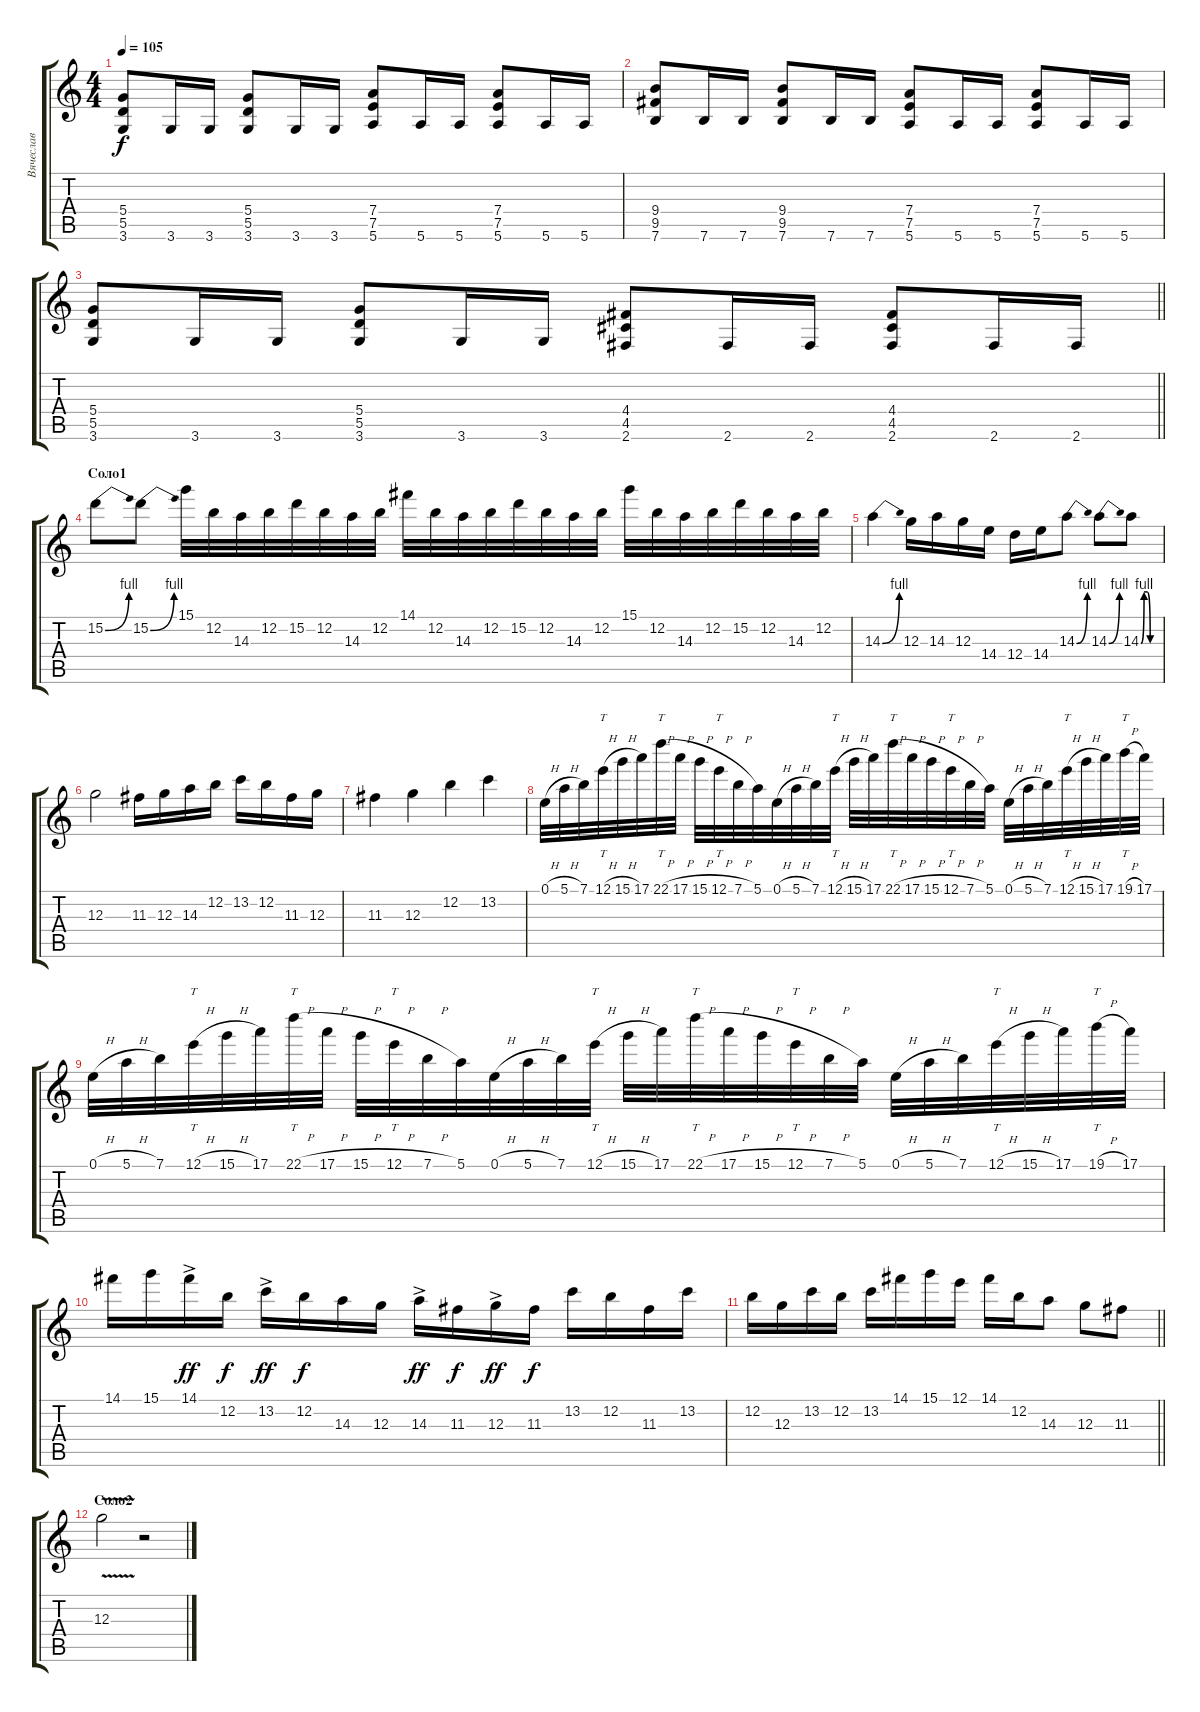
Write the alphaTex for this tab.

\track ("Вячеслав" "Вячеслав") {instrument distortionguitar}
\staff {score tabs}
\tuning (E4 B3 G3 D3 A2 E2) {hide}
\ts (4 4)
\tempo 105
\clef g2
\ks c
(5.4 5.5 3.6).8{dy f} 3.6.16 3.6.16 (5.4 5.5 3.6).8 3.6.16 3.6.16 (7.4 7.5 5.6).8 5.6.16 5.6.16 (7.4 7.5 5.6).8 5.6.16 5.6.16 |
(9.4 9.5 7.6).8 7.6.16 7.6.16 (9.4 9.5 7.6).8 7.6.16 7.6.16 (7.4 7.5 5.6).8 5.6.16 5.6.16 (7.4 7.5 5.6).8 5.6.16 5.6.16 |
\barLineRight lightlight
(5.4 5.5 3.6).8 3.6.16 3.6.16 (5.4 5.5 3.6).8 3.6.16 3.6.16 (4.4 4.5 2.6).8 2.6.16 2.6.16 (4.4 4.5 2.6).8 2.6.16 2.6.16 |
\section ("" "Соло1")
15.2{be (bend 0 0 60 4)}.8 15.2{be (bend 0 0 60 4)}.8 15.1.32 12.2.32 14.3.32 12.2.32 15.2.32 12.2.32 14.3.32 12.2.32 14.1.32 12.2.32 14.3.32 12.2.32 15.2.32 12.2.32 14.3.32 12.2.32 15.1.32 12.2.32 14.3.32 12.2.32 15.2.32 12.2.32 14.3.32 12.2.32 |
14.3{be (bend 0 0 60 4)}.4 12.3.16 14.3.16 12.3.16 14.4.16 12.4.16 14.4.16 14.3{be (bend 0 0 60 4)}.8 14.3{be (bend 0 0 60 4)}.8 14.3{be (custom 0 0 10 4 20 4 30 0 60 0)}.8 |
12.3.2 11.3.16 12.3.16 14.3.16 12.2.16 13.2.16 12.2.16 11.3.16 12.3.16 |
11.3.4 12.3.4 12.2.4 13.2.4 |
0.1{h}.32 5.1{h}.32 7.1.32 12.1{h}.32{tt} 15.1{h}.32 17.1.32 22.1{h}.32{tt} 17.1{h}.32 15.1{h}.32 12.1{h}.32{tt} 7.1{h}.32 5.1.32 0.1{h}.32 5.1{h}.32 7.1.32 12.1{h}.32{tt} 15.1{h}.32 17.1.32 22.1{h}.32{tt} 17.1{h}.32 15.1{h}.32 12.1{h}.32{tt} 7.1{h}.32 5.1.32 0.1{h}.32 5.1{h}.32 7.1.32 12.1{h}.32{tt} 15.1{h}.32 17.1.32 19.1{h}.32{tt} 17.1.32 |
0.1{h}.32 5.1{h}.32 7.1.32 12.1{h}.32{tt} 15.1{h}.32 17.1.32 22.1{h}.32{tt} 17.1{h}.32 15.1{h}.32 12.1{h}.32{tt} 7.1{h}.32 5.1.32 0.1{h}.32 5.1{h}.32 7.1.32 12.1{h}.32{tt} 15.1{h}.32 17.1.32 22.1{h}.32{tt} 17.1{h}.32 15.1{h}.32 12.1{h}.32{tt} 7.1{h}.32 5.1.32 0.1{h}.32 5.1{h}.32 7.1.32 12.1{h}.32{tt} 15.1{h}.32 17.1.32 19.1{h}.32{tt} 17.1.32 |
14.1.16 15.1.16 14.1{ac}.16{dy ff} 12.2.16{dy f} 13.2{ac}.16{dy ff} 12.2.16{dy f} 14.3.16 12.3.16 14.3{ac}.16{dy ff} 11.3.16{dy f} 12.3{ac}.16{dy ff} 11.3.16{dy f} 13.2.16 12.2.16 11.3.16 13.2.16 |
\barLineRight lightlight
12.2.16 12.3.16 13.2.16 12.2.16 13.2.16 14.1.16 15.1.16 12.1.16 14.1.16 12.2.16 14.3.8 12.3.8 11.3.8 |
\section ("" "Соло2")
12.3{v}.2 r.2
